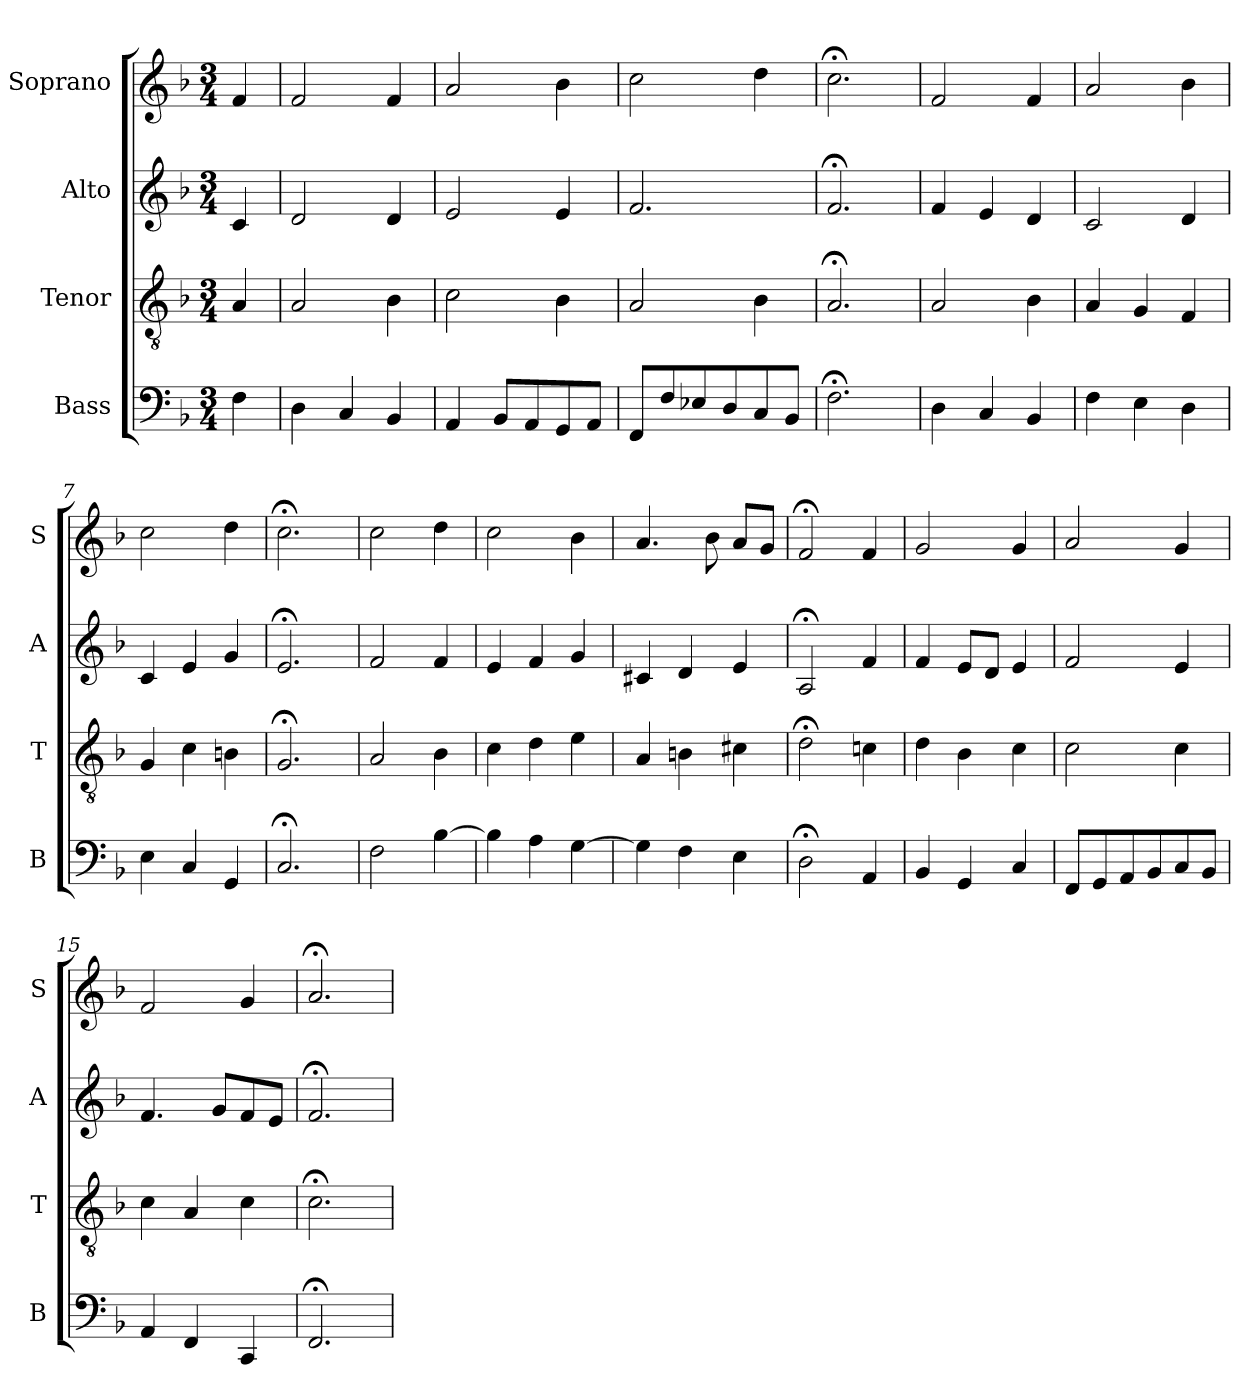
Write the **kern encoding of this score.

**kern	**kern	**kern	**kern
*part4	*part3	*part2	*part1
*staff4	*staff3	*staff2	*staff1
*I"Bass	*I"Tenor	*I"Alto	*I"Soprano
*I'B	*I'T	*I'A	*I'S
*clefF4	*clefGv2	*clefG2	*clefG2
*k[b-]	*k[b-]	*k[b-]	*k[b-]
*F:	*F:	*F:	*F:
*M3/4	*M3/4	*M3/4	*M3/4
*MM100	*MM100	*MM100	*MM100
=	=	=	=
4F	4A	4c	4f
=1	=1	=1	=1
4D	2A	2d	2f
4C	.	.	.
4BB-	4B-	4d	4f
=2	=2	=2	=2
4AA	2c	2e	2a
8BB-L	.	.	.
8AA	.	.	.
8GGi	4B-i	4ei	4b-i
8AAJ	.	.	.
=3	=3	=3	=3
8FFL	2A	2.f	2cc
8F	.	.	.
8E-X	.	.	.
8D	.	.	.
8C	4B-	.	4dd
8BB-J	.	.	.
=4	=4	=4	=4
2.F;<	2.A;<	2.f;<	2.cc;<
=5	=5	=5	=5
4D	2A	4f	2f
4C	.	4e	.
4BB-	4B-	4d	4f
=6	=6	=6	=6
4F	4A	2c	2a
4E	4G	.	.
4D	4F	4d	4b-
=7	=7	=7	=7
4E	4G	4c	2cc
4C	4c	4e	.
4GG	4Bn	4g	4dd
=8	=8	=8	=8
2.C;<	2.G;<	2.e;<	2.cc;<
=9	=9	=9	=9
2F	2A	2f	2cc
[4B-	4B-	4f	4dd
=10	=10	=10	=10
4B-]	4c	4e	2cc
4A	4d	4f	.
[4Gi	4ei	4gi	4b-i
=11	=11	=11	=11
4G]	4A	4c#X	4.a
4F	4Bn	4d	.
.	.	.	8b-
4E	4c#X	4e	8aL
.	.	.	8gJ
=12	=12	=12	=12
2D;<	2d;<	2A;<	2f;<
4AA	4cn	4f	4f
=13	=13	=13	=13
4BB-	4d	4f	2g
4GG	4B-	8eL	.
.	.	8dJ	.
4C	4c	4e	4g
=14	=14	=14	=14
8FFL	2c	2f	2a
8GG	.	.	.
8AA	.	.	.
8BB-	.	.	.
8C	4c	4e	4g
8BB-J	.	.	.
=15	=15	=15	=15
4AA	4c	4.f	2f
4FF	4A	.	.
.	.	8gL	.
4CC	4c	8f	4g
.	.	8eJ	.
=16	=16	=16	=16
2.FF;<	2.c;<	2.f;<	2.a;<
=	=	=	=
*-	*-	*-	*-
